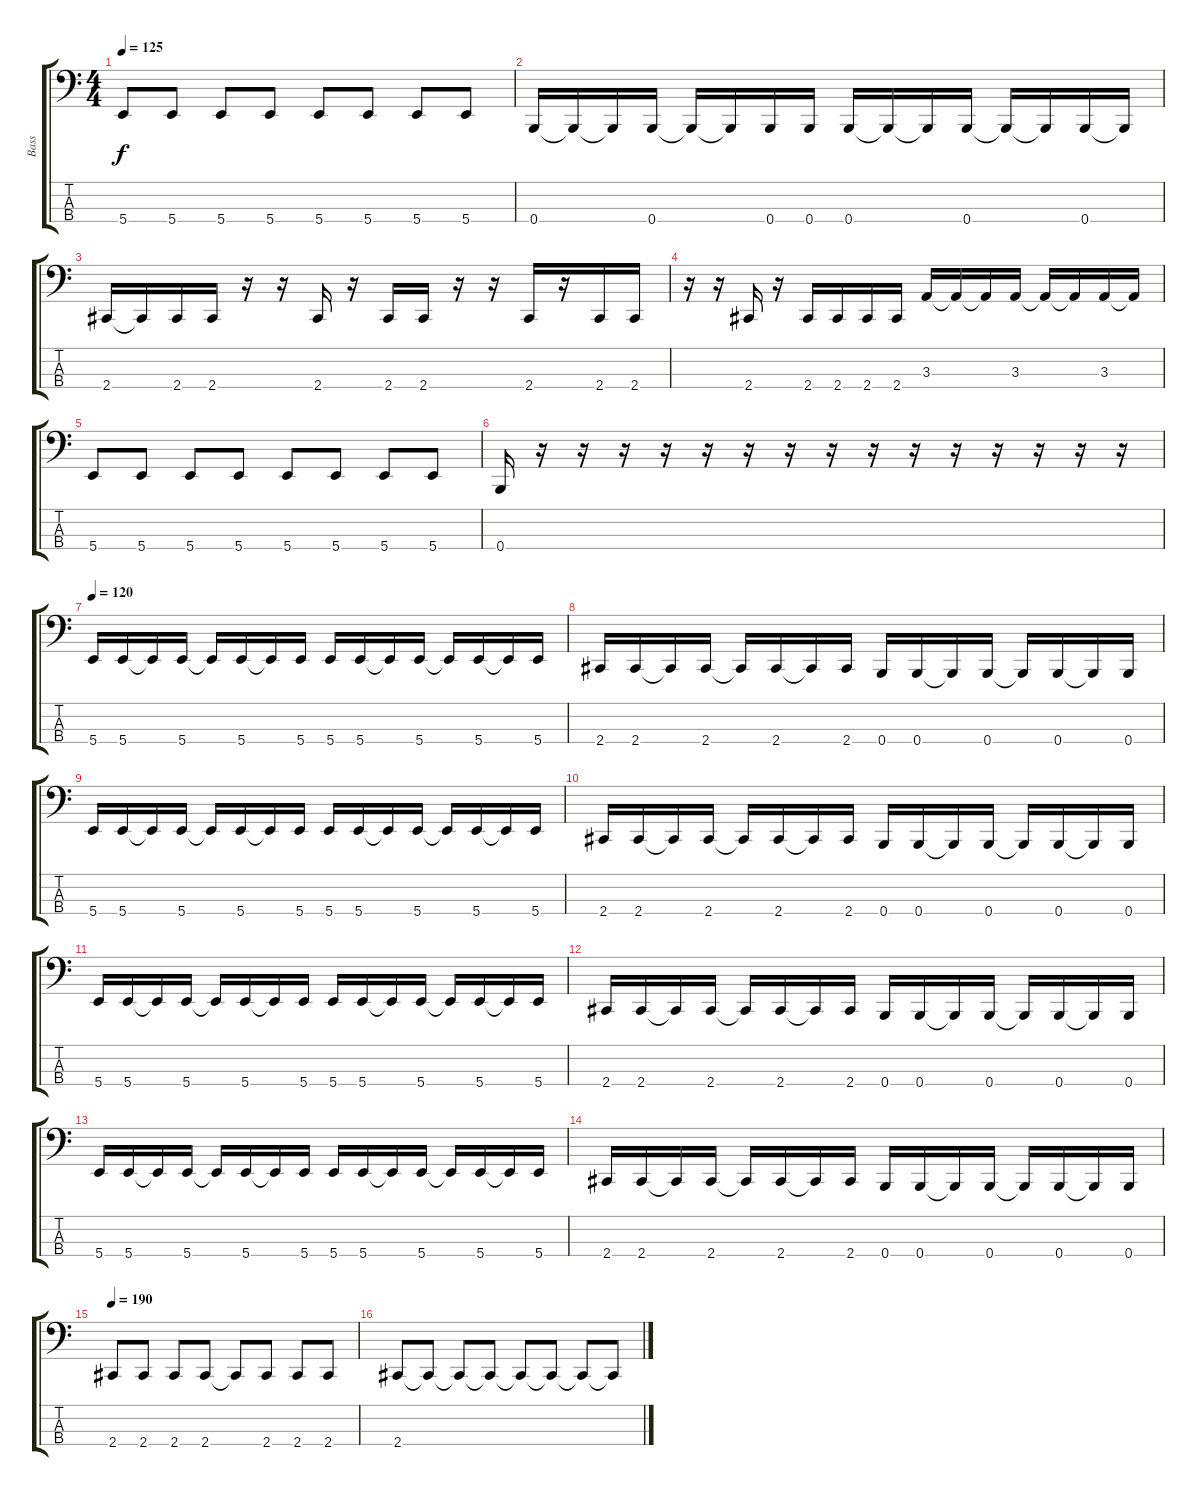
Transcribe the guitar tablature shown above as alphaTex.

\track ("Bass" "Bass") {instrument electricbassfinger}
\staff {score tabs}
\tuning (Db2 B1 Gb1 B0) {hide}
\ts (4 4)
\tempo 125
\clef f4
\ks c
5.4.8{dy f} 5.4.8 5.4.8 5.4.8 5.4.8 5.4.8 5.4.8 5.4.8 |
0.4.16 0.4{t}.16 0.4{t}.16 0.4.16 0.4{t}.16 0.4{t}.16 0.4.16 0.4.16 0.4.16 0.4{t}.16 0.4{t}.16 0.4.16 0.4{t}.16 0.4{t}.16 0.4.16 0.4{t}.16 |
2.4.16 2.4{t}.16 2.4.16 2.4.16 r.16 r.16 2.4.16 r.16 2.4.16 2.4.16 r.16 r.16 2.4.16 r.16 2.4.16 2.4.16 |
r.16 r.16 2.4.16 r.16 2.4.16 2.4.16 2.4.16 2.4.16 3.3.16 3.3{t}.16 3.3{t}.16 3.3.16 3.3{t}.16 3.3{t}.16 3.3.16 3.3{t}.16 |
5.4.8 5.4.8 5.4.8 5.4.8 5.4.8 5.4.8 5.4.8 5.4.8 |
0.4.16 r.16 r.16 r.16 r.16 r.16 r.16 r.16 r.16 r.16 r.16 r.16 r.16 r.16 r.16 r.16 |
\tempo 120
5.4.16 5.4.16 5.4{t}.16 5.4.16 5.4{t}.16 5.4.16 5.4{t}.16 5.4.16 5.4.16 5.4.16 5.4{t}.16 5.4.16 5.4{t}.16 5.4.16 5.4{t}.16 5.4.16 |
2.4.16 2.4.16 2.4{t}.16 2.4.16 2.4{t}.16 2.4.16 2.4{t}.16 2.4.16 0.4.16 0.4.16 0.4{t}.16 0.4.16 0.4{t}.16 0.4.16 0.4{t}.16 0.4.16 |
5.4.16 5.4.16 5.4{t}.16 5.4.16 5.4{t}.16 5.4.16 5.4{t}.16 5.4.16 5.4.16 5.4.16 5.4{t}.16 5.4.16 5.4{t}.16 5.4.16 5.4{t}.16 5.4.16 |
2.4.16 2.4.16 2.4{t}.16 2.4.16 2.4{t}.16 2.4.16 2.4{t}.16 2.4.16 0.4.16 0.4.16 0.4{t}.16 0.4.16 0.4{t}.16 0.4.16 0.4{t}.16 0.4.16 |
5.4.16 5.4.16 5.4{t}.16 5.4.16 5.4{t}.16 5.4.16 5.4{t}.16 5.4.16 5.4.16 5.4.16 5.4{t}.16 5.4.16 5.4{t}.16 5.4.16 5.4{t}.16 5.4.16 |
2.4.16 2.4.16 2.4{t}.16 2.4.16 2.4{t}.16 2.4.16 2.4{t}.16 2.4.16 0.4.16 0.4.16 0.4{t}.16 0.4.16 0.4{t}.16 0.4.16 0.4{t}.16 0.4.16 |
5.4.16 5.4.16 5.4{t}.16 5.4.16 5.4{t}.16 5.4.16 5.4{t}.16 5.4.16 5.4.16 5.4.16 5.4{t}.16 5.4.16 5.4{t}.16 5.4.16 5.4{t}.16 5.4.16 |
2.4.16 2.4.16 2.4{t}.16 2.4.16 2.4{t}.16 2.4.16 2.4{t}.16 2.4.16 0.4.16 0.4.16 0.4{t}.16 0.4.16 0.4{t}.16 0.4.16 0.4{t}.16 0.4.16 |
\tempo 190
2.4.8 2.4.8 2.4.8 2.4.8 2.4{t}.8 2.4.8 2.4.8 2.4.8 |
2.4.8 2.4{t}.8 2.4{t}.8 2.4{t}.8 2.4{t}.8 2.4{t}.8 2.4{t}.8 2.4{t}.8
